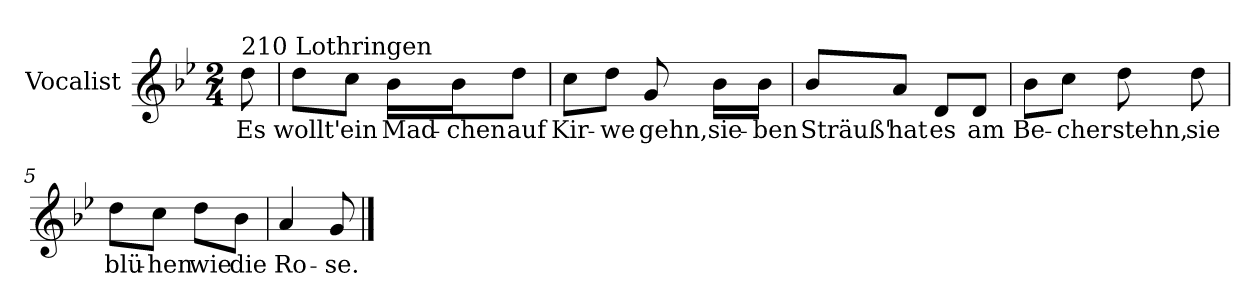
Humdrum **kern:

**kern	**text
*part1	*part1
*staff1	*staff1
*I"Vocalist	*
*k[b-e-]	*
*g:	*
*M2/4	*
=	=
!LO:TX:a:t=210 Lothringen	!
8dd	Es
=1	=1
8ddL	wollt'
8ccJ	ein
16b-LL	Mad-
16b-J	-chen
8ddJ	auf
=2	=2
8ccL	Kir-
8ddJ	-we
8g	gehn,
16b-LL	sie-
16b-JJ	-ben
=3	=3
8b-L	Sträuß'
8aJ	hat
8dL	es
8dJ	am
=4	=4
8b-L	Be-
8ccJ	-cher
8dd	stehn,
8dd	sie
=5	=5
8ddL	blü-
8ccJ	-hen
8ddL	wie
8b-J	die
=6	=6
4a	Ro-
8g	-se.
==	==
*-	*-
